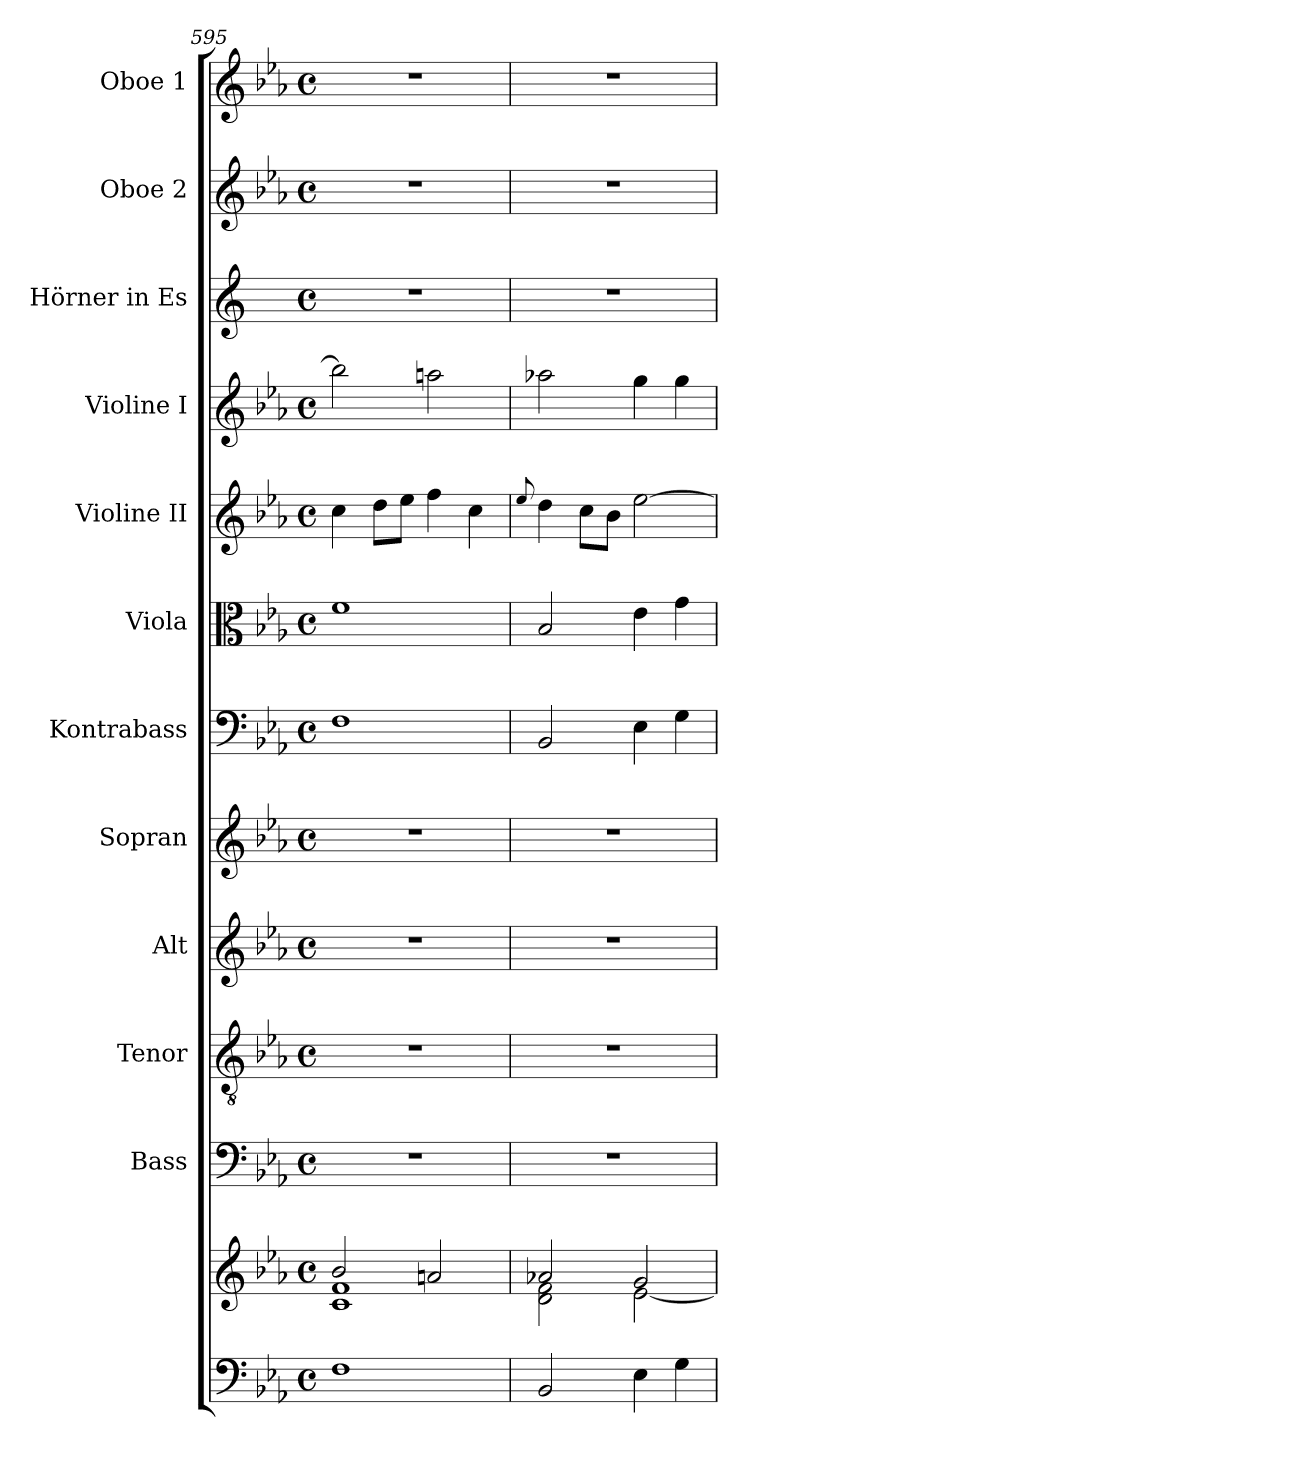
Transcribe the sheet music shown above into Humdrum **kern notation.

**kern	**kern	**kern	**kern	**kern	**kern	**kern	**kern	**kern	**kern	**kern	**kern	**kern
*part12	*part12	*part11	*part10	*part9	*part8	*part7	*part6	*part5	*part4	*part3	*part2	*part1
*staff13	*staff12	*staff11	*staff10	*staff9	*staff8	*staff7	*staff6	*staff5	*staff4	*staff3	*staff2	*staff1
*	*	*I"Bass	*I"Tenor	*I"Alt	*I"Sopran	*I"Kontrabass	*I"Viola	*I"Violine II	*I"Violine I	*I"Hörner in Es	*I"Oboe 2	*I"Oboe 1
*	*	*I'B.	*I'T.	*I'A.	*I'S.	*I'Kb.	*I'Vla.	*I'Vl. II	*I'Vl. I	*	*I'Ob. 2	*I'Ob. 1
*clefF4	*clefG2	*clefF4	*clefGv2	*clefG2	*clefG2	*clefF4	*clefC3	*clefG2	*clefG2	*clefG2	*clefG2	*clefG2
*	*	*	*	*	*	*ITrd7c12	*	*	*	*ITrd5c9	*	*
*k[b-e-a-]	*k[b-e-a-]	*k[b-e-a-]	*k[b-e-a-]	*k[b-e-a-]	*k[b-e-a-]	*k[b-e-a-]	*k[b-e-a-]	*k[b-e-a-]	*k[b-e-a-]	*k[b-e-a-]	*k[b-e-a-]	*k[b-e-a-]
*E-:	*E-:	*E-:	*E-:	*E-:	*E-:	*E-:	*E-:	*E-:	*E-:	*E-:	*E-:	*E-:
*M4/4	*M4/4	*M4/4	*M4/4	*M4/4	*M4/4	*M4/4	*M4/4	*M4/4	*M4/4	*M4/4	*M4/4	*M4/4
*met(c)	*met(c)	*met(c)	*met(c)	*met(c)	*met(c)	*met(c)	*met(c)	*met(c)	*met(c)	*met(c)	*met(c)	*met(c)
=595	=595	=595	=595	=595	=595	=595	=595	=595	=595	=595	=595	=595
*	*^	*	*	*	*	*	*	*	*	*	*	*
1F	2b-/	1c 1f	1r	1r	1r	1r	1FF	1f	4cc\	2bb-\]	1r	1r	1r
.	.	.	.	.	.	.	.	.	8dd\L	.	.	.	.
.	.	.	.	.	.	.	.	.	8ee-\J	.	.	.	.
.	2an/	.	.	.	.	.	.	.	4ff\	2aan\	.	.	.
.	.	.	.	.	.	.	.	.	4cc\	.	.	.	.
=596	=596	=596	=596	=596	=596	=596	=596	=596	=596	=596	=596	=596	=596
.	.	.	.	.	.	.	.	.	8qqee-/	.	.	.	.
2BB-/	2a-X/	2d\ 2f\	1r	1r	1r	1r	2BBB-/	2B-/	4dd\	2aa-X\	1r	1r	1r
.	.	.	.	.	.	.	.	.	8cc\L	.	.	.	.
.	.	.	.	.	.	.	.	.	8b-\J	.	.	.	.
4E-\	2g/	[<2e-\	.	.	.	.	4EE-\	4e-\	[2ee-\	4gg\	.	.	.
4G\	.	.	.	.	.	.	4GG\	4g\	.	4gg\	.	.	.
*	*v	*v	*	*	*	*	*	*	*	*	*	*	*
=	=	=	=	=	=	=	=	=	=	=	=	=
*-	*-	*-	*-	*-	*-	*-	*-	*-	*-	*-	*-	*-
